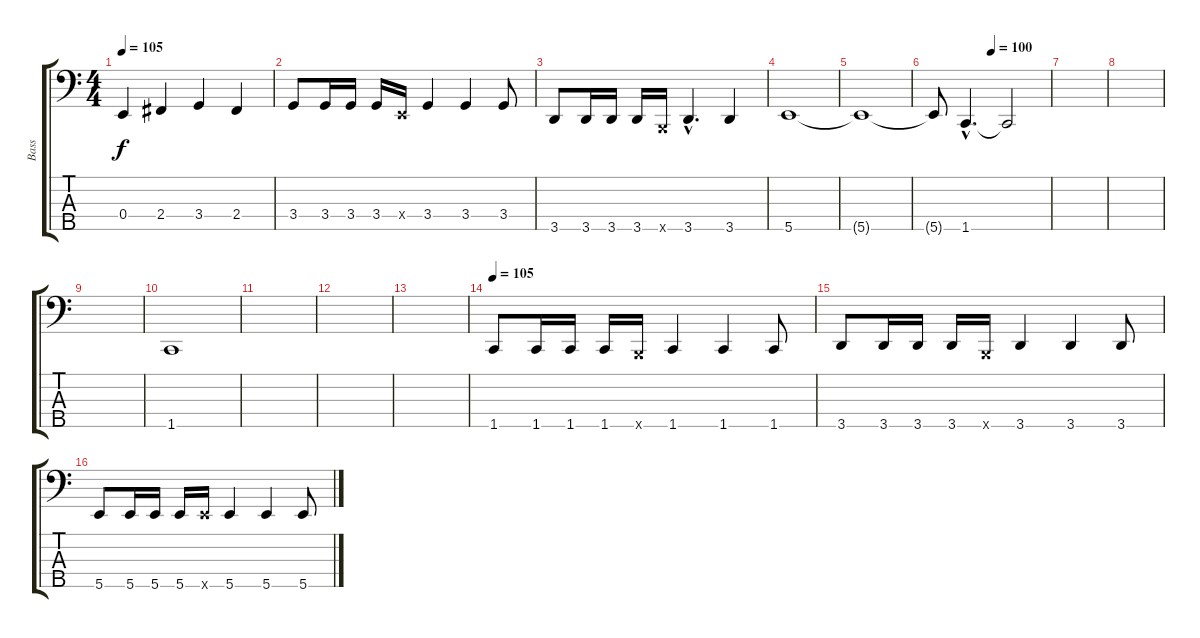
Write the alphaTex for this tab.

\track ("Bass" "Bass") {instrument electricbasspick}
\staff {score tabs}
\tuning (G2 D2 A1 E1 B0) {hide}
\ts (4 4)
\tempo 105
\clef f4
\ks c
0.4.4{dy f} 2.4.4 3.4.4 2.4.4 |
3.4.8 3.4.16 3.4.16 3.4.16 0.4{x}.16 3.4.4 3.4.4 3.4.8 |
3.5.8 3.5.16 3.5.16 3.5.16 0.5{x}.16 3.5{hac}.4{d} 3.5.4 |
5.5.1 |
5.5{t}.1 |
\tempo (100 0.5)
5.5{t}.8 1.5{hac}.4{d} 1.5{t}.2 |
|
|
|
1.5.1 |
|
|
|
\tempo 105
1.5.8 1.5.16 1.5.16 1.5.16 0.5{x}.16 1.5.4 1.5.4 1.5.8 |
3.5.8 3.5.16 3.5.16 3.5.16 0.5{x}.16 3.5.4 3.5.4 3.5.8 |
5.5.8 5.5.16 5.5.16 5.5.16 5.5{x}.16 5.5.4 5.5.4 5.5.8
